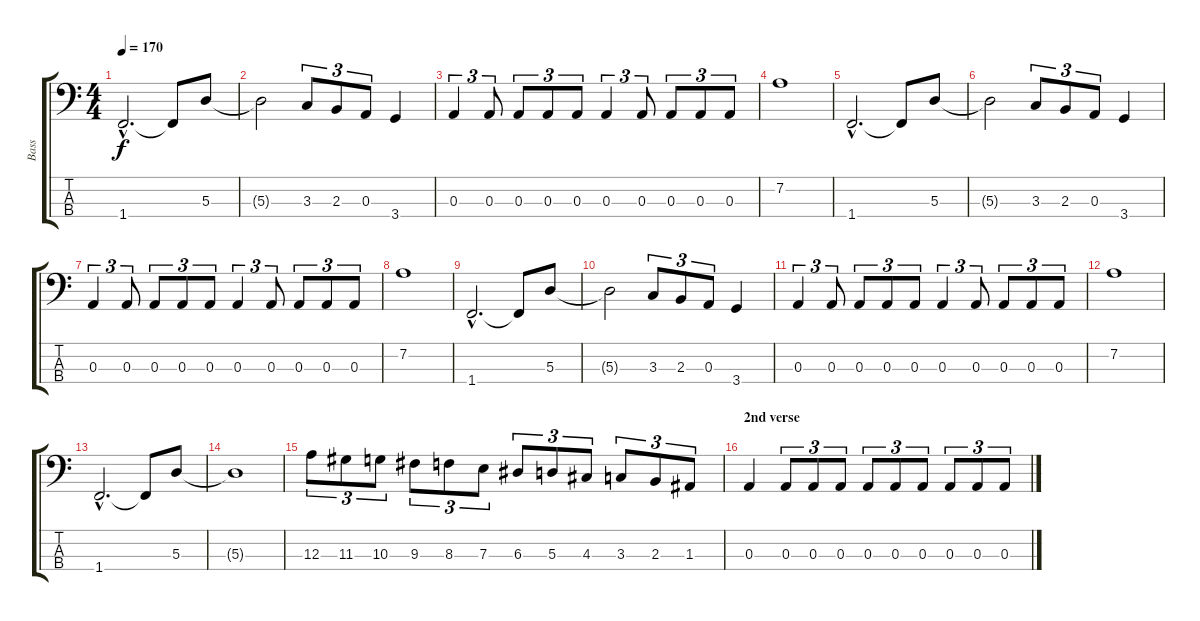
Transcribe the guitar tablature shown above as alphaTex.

\track ("Bass" "Bass") {instrument electricbasspick}
\staff {score tabs}
\tuning (G2 D2 A1 E1) {hide}
\ts (4 4)
\tempo 170
\clef f4
\ks c
1.4{hac}.2{d dy f} 1.4{t}.8 5.3.8 |
5.3{t}.2 3.3.8{tu (3 2)} 2.3.8{tu (3 2)} 0.3.8{tu (3 2)} 3.4.4 |
0.3.4{tu (3 2)} 0.3.8{tu (3 2)} 0.3.8{tu (3 2)} 0.3.8{tu (3 2)} 0.3.8{tu (3 2)} 0.3.4{tu (3 2)} 0.3.8{tu (3 2)} 0.3.8{tu (3 2)} 0.3.8{tu (3 2)} 0.3.8{tu (3 2)} |
7.2.1 |
1.4{hac}.2{d} 1.4{t}.8 5.3.8 |
5.3{t}.2 3.3.8{tu (3 2)} 2.3.8{tu (3 2)} 0.3.8{tu (3 2)} 3.4.4 |
0.3.4{tu (3 2)} 0.3.8{tu (3 2)} 0.3.8{tu (3 2)} 0.3.8{tu (3 2)} 0.3.8{tu (3 2)} 0.3.4{tu (3 2)} 0.3.8{tu (3 2)} 0.3.8{tu (3 2)} 0.3.8{tu (3 2)} 0.3.8{tu (3 2)} |
7.2.1 |
1.4{hac}.2{d} 1.4{t}.8 5.3.8 |
5.3{t}.2 3.3.8{tu (3 2)} 2.3.8{tu (3 2)} 0.3.8{tu (3 2)} 3.4.4 |
0.3.4{tu (3 2)} 0.3.8{tu (3 2)} 0.3.8{tu (3 2)} 0.3.8{tu (3 2)} 0.3.8{tu (3 2)} 0.3.4{tu (3 2)} 0.3.8{tu (3 2)} 0.3.8{tu (3 2)} 0.3.8{tu (3 2)} 0.3.8{tu (3 2)} |
7.2.1 |
1.4{hac}.2{d} 1.4{t}.8 5.3.8 |
5.3{t}.1 |
12.3.8{tu (3 2)} 11.3.8{tu (3 2)} 10.3.8{tu (3 2)} 9.3.8{tu (3 2)} 8.3.8{tu (3 2)} 7.3.8{tu (3 2)} 6.3.8{tu (3 2)} 5.3.8{tu (3 2)} 4.3.8{tu (3 2)} 3.3.8{tu (3 2)} 2.3.8{tu (3 2)} 1.3.8{tu (3 2)} |
\section ("" "2nd verse")
0.3.4 0.3.8{tu (3 2)} 0.3.8{tu (3 2)} 0.3.8{tu (3 2)} 0.3.8{tu (3 2)} 0.3.8{tu (3 2)} 0.3.8{tu (3 2)} 0.3.8{tu (3 2)} 0.3.8{tu (3 2)} 0.3.8{tu (3 2)}
